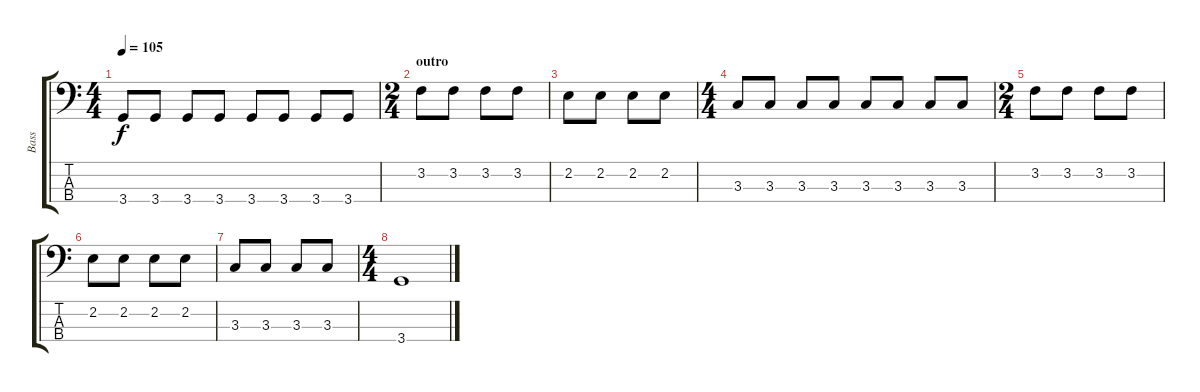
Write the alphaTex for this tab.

\track ("Bass" "Bass") {instrument electricbassfinger}
\staff {score tabs}
\tuning (G2 D2 A1 E1) {hide}
\ts (4 4)
\tempo 105
\clef f4
\ks c
3.4.8{dy f} 3.4.8 3.4.8 3.4.8 3.4.8 3.4.8 3.4.8 3.4.8 |
\ts (2 4)
\section ("" "outro")
3.2.8 3.2.8 3.2.8 3.2.8 |
2.2.8 2.2.8 2.2.8 2.2.8 |
\ts (4 4)
3.3.8 3.3.8 3.3.8 3.3.8 3.3.8 3.3.8 3.3.8 3.3.8 |
\ts (2 4)
3.2.8 3.2.8 3.2.8 3.2.8 |
2.2.8 2.2.8 2.2.8 2.2.8 |
3.3.8 3.3.8 3.3.8 3.3.8 |
\ts (4 4)
3.4.1
